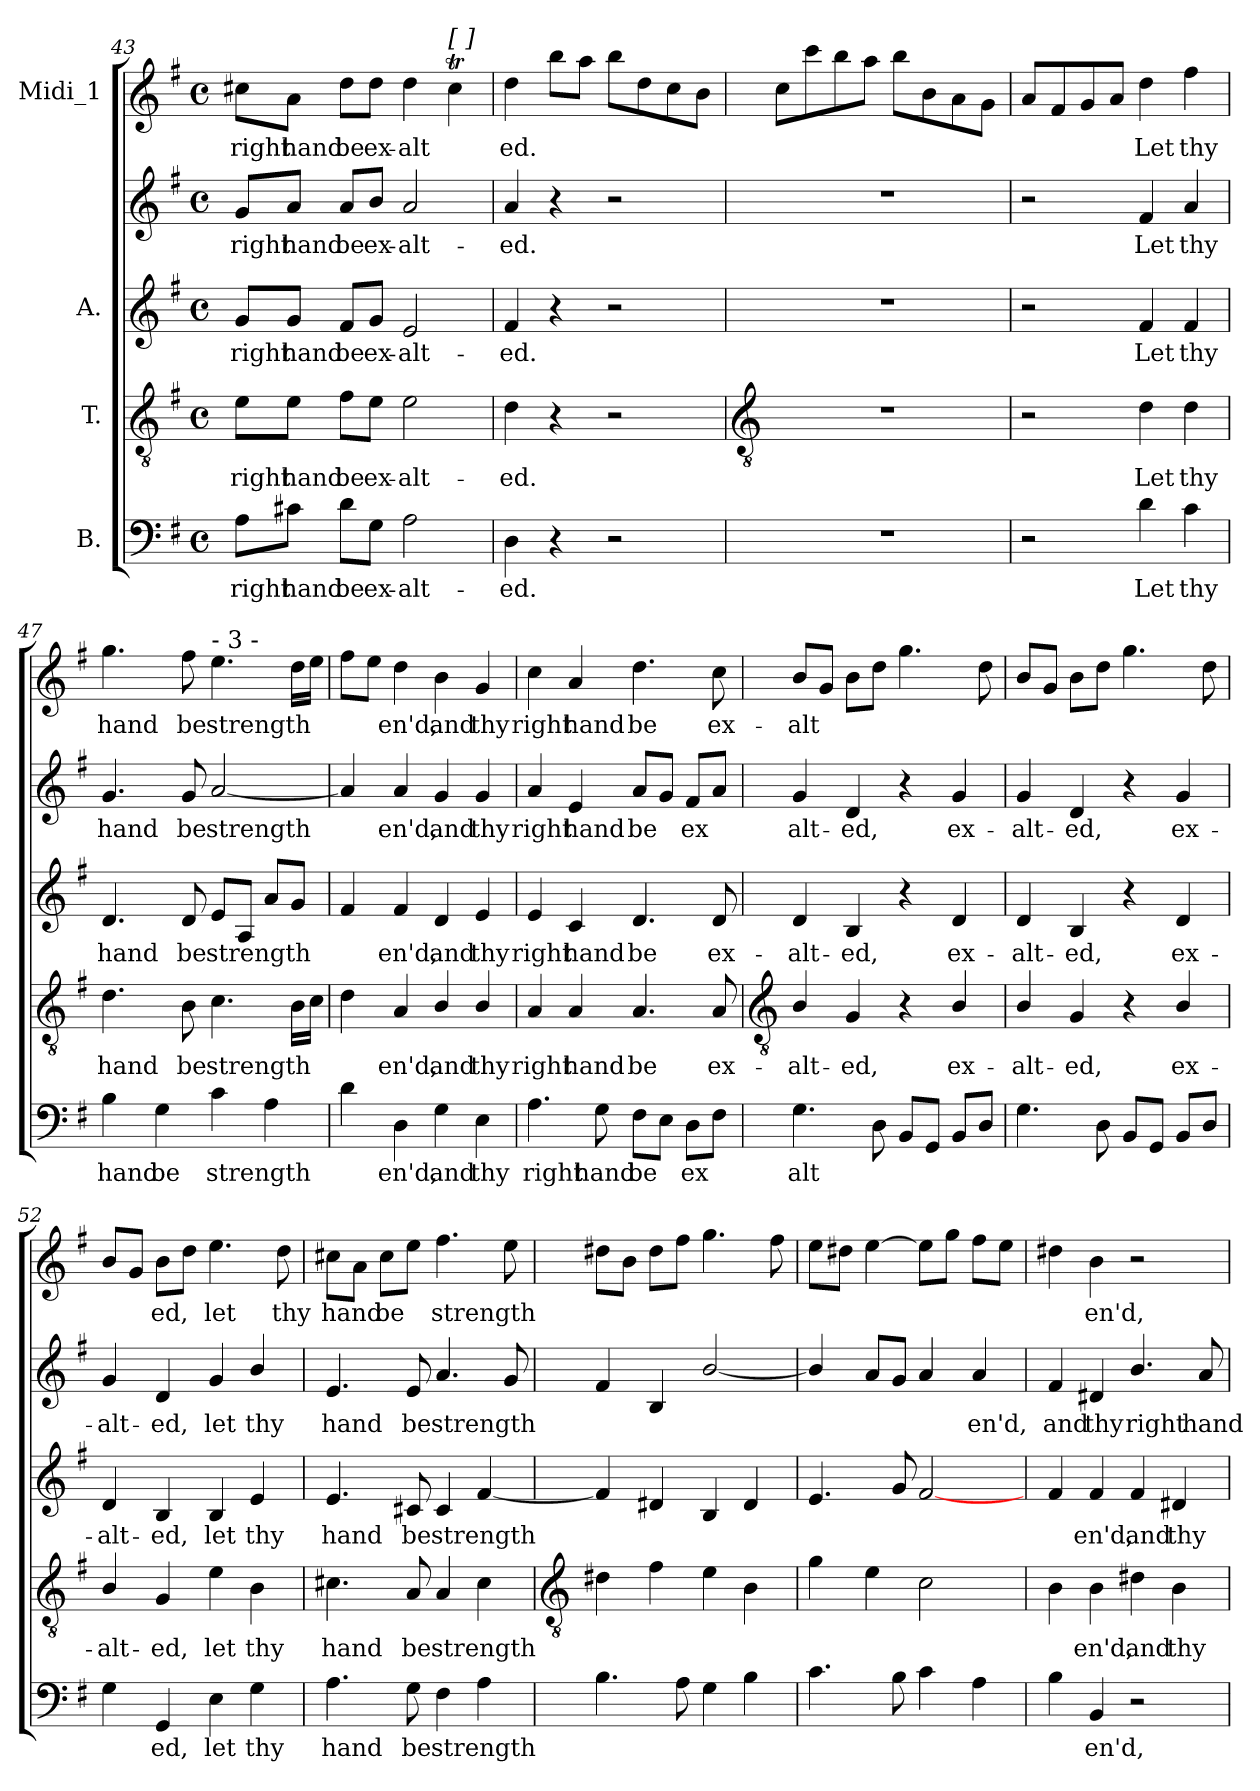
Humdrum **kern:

**kern	**text	**kern	**text	**kern	**text	**kern	**text	**kern	**text
*part4	*part4	*part3	*part3	*part2	*part2	*part2	*part2	*part1	*part1
*staff5	*staff5	*staff4	*staff4	*staff3	*staff3	*staff2	*staff2	*staff1	*staff1
*I"B.	*	*I"T.	*	*I"A.	*	*	*	*I"Midi_1	*
*clefF4	*	*clefGv2	*	*clefG2	*	*clefG2	*	*clefG2	*
*k[f#]	*	*k[f#]	*	*k[f#]	*	*k[f#]	*	*k[f#]	*
*G:	*	*G:	*	*G:	*	*G:	*	*G:	*
*M4/4	*	*M4/4	*	*M4/4	*	*M4/4	*	*M4/4	*
*met(c)	*	*met(c)	*	*met(c)	*	*met(c)	*	*met(c)	*
=43	=43	=43	=43	=43	=43	=43	=43	=43	=43
!	!LO:LY:b	!	!LO:LY:b	!	!LO:LY:b	!	!LO:LY:b	!	!LO:LY:b
8AL	right	8eL	right	8gL	-right	8gL	right	8cc#XL	right
!	!LO:LY:b	!	!LO:LY:b	!	!LO:LY:b	!	!LO:LY:b	!	!LO:LY:b
8c#XJ	hand	8eJ	hand	8gJ	hand	8aJ	hand	8aJ	hand
!	!LO:LY:b	!	!LO:LY:b	!	!LO:LY:b	!	!LO:LY:b	!	!LO:LY:b
8dL	be	8f#L	be	8f#L	be	8aL	be	8ddL	be
!	!LO:LY:b	!	!LO:LY:b	!	!LO:LY:b	!	!LO:LY:b	!	!LO:LY:b
8GJ	ex-	8eJ	ex-	8gJ	ex-	8bJ	ex-	8ddJ	ex-
!	!LO:LY:b	!	!LO:LY:b	!	!LO:LY:b	!	!LO:LY:b	!	!LO:LY:b
2A	-alt-	2e	-alt-	2e	-alt-	2a	-alt-	4dd	-alt
!	!	!	!	!	!	!	!	!LO:TX:a:t=[   ]	!
.	.	.	.	.	.	.	.	4cc#t	.
=44	=44	=44	=44	=44	=44	=44	=44	=44	=44
!	!LO:LY:b	!	!LO:LY:b	!	!LO:LY:b	!	!LO:LY:b	!	!LO:LY:b
4D	-ed.	4d	-ed.	4f#	ed.	4a	-ed.	4dd	ed.
4r	.	4r	.	4r	.	4r	.	8bbL	.
.	.	.	.	.	.	.	.	8aaJ	.
2r	.	2r	.	2r	.	2r	.	8bbL	.
.	.	.	.	.	.	.	.	8dd	.
.	.	.	.	.	.	.	.	8cc	.
.	.	.	.	.	.	.	.	8bJ	.
!!LO:LB:g=z
=45	=45	=45	=45	=45	=45	=45	=45	=45	=45
*	*	*clefGv2	*	*	*	*	*	*	*
1r	.	1r	.	1r	.	1r	.	8ccL	.
.	.	.	.	.	.	.	.	8ccc	.
.	.	.	.	.	.	.	.	8bb	.
.	.	.	.	.	.	.	.	8aaJ	.
.	.	.	.	.	.	.	.	8bbL	.
.	.	.	.	.	.	.	.	8b	.
.	.	.	.	.	.	.	.	8a	.
.	.	.	.	.	.	.	.	8gJ	.
=46	=46	=46	=46	=46	=46	=46	=46	=46	=46
2r	.	2r	.	2r	.	2r	.	8aL	.
.	.	.	.	.	.	.	.	8f#	.
.	.	.	.	.	.	.	.	8g	.
.	.	.	.	.	.	.	.	8aJ	.
!	!LO:LY:b	!	!LO:LY:b	!	!LO:LY:b	!	!LO:LY:b	!	!LO:LY:b
4d	Let	4d	Let	4f#	Let	4f#	Let	4dd	Let
!	!LO:LY:b	!	!LO:LY:b	!	!LO:LY:b	!	!LO:LY:b	!	!LO:LY:b
4c	thy	4d	thy	4f#	thy	4a	thy	4ff#	thy
=47	=47	=47	=47	=47	=47	=47	=47	=47	=47
!	!LO:LY:b	!	!LO:LY:b	!	!LO:LY:b	!	!LO:LY:b	!	!LO:LY:b
4B	hand	4.d	hand	4.d	hand	4.g	hand	4.gg	hand
!	!LO:LY:b	!	!	!	!	!	!	!	!
4G	be	.	.	.	.	.	.	.	.
!	!	!	!LO:LY:b	!	!LO:LY:b	!	!LO:LY:b	!	!LO:LY:b
.	.	8B	be	8d	be	8g	be	8ff#	be
!	!	!	!	!	!	!	!	!LO:TX:a:t=- 3 -	!
!	!LO:LY:b	!	!LO:LY:b	!	!LO:LY:b	!	!LO:LY:b	!	!LO:LY:b
4c	strength	4.c	strength	8eL	strength	[2a	strength	4.ee	strength
.	.	.	.	8AJ	.	.	.	.	.
4A	.	.	.	8aL	.	.	.	.	.
.	.	16BLL	.	8gJ	.	.	.	16ddLL	.
.	.	16cJJ	.	.	.	.	.	16eeJJ	.
=48	=48	=48	=48	=48	=48	=48	=48	=48	=48
4d	.	4d	.	4f#	.	4a]	.	8ff#L	.
.	.	.	.	.	.	.	.	8eeJ	.
!	!LO:LY:b	!	!LO:LY:b	!	!LO:LY:b	!	!LO:LY:b	!	!LO:LY:b
4D	en'd,	4A	en'd,	4f#	en'd,	4a	en'd,	4dd	en'd,
!	!LO:LY:b	!	!LO:LY:b	!	!LO:LY:b	!	!LO:LY:b	!	!LO:LY:b
4G	and	4B/	and	4d	and	4g	and	4b	and
!	!LO:LY:b	!	!LO:LY:b	!	!LO:LY:b	!	!LO:LY:b	!	!LO:LY:b
4E	thy	4B/	thy	4e	thy	4g	thy	4g	thy
=49	=49	=49	=49	=49	=49	=49	=49	=49	=49
!	!LO:LY:b	!	!LO:LY:b	!	!LO:LY:b	!	!LO:LY:b	!	!LO:LY:b
4.A	right	4A	right	4e	right	4a	right	4cc	right
!	!	!	!LO:LY:b	!	!LO:LY:b	!	!LO:LY:b	!	!LO:LY:b
.	.	4A	hand	4c	hand	4e	hand	4a	hand
!	!LO:LY:b	!	!	!	!	!	!	!	!
8G	hand	.	.	.	.	.	.	.	.
!	!LO:LY:b	!	!LO:LY:b	!	!LO:LY:b	!	!LO:LY:b	!	!LO:LY:b
8F#L	be	4.A	be	4.d	be	8aL	be	4.dd	be
8EJ	.	.	.	.	.	8gJ	.	.	.
!	!LO:LY:b	!	!	!	!	!	!LO:LY:b	!	!
8DL	ex	.	.	.	.	8f#L	ex	.	.
!	!	!	!LO:LY:b	!	!LO:LY:b	!	!	!	!LO:LY:b
8F#J	.	8A	ex-	8d	ex-	8aJ	.	8cc	ex-
!!LO:LB:g=z
=50	=50	=50	=50	=50	=50	=50	=50	=50	=50
*	*	*clefGv2	*	*	*	*	*	*	*
!	!LO:LY:b	!	!LO:LY:b	!	!LO:LY:b	!	!LO:LY:b	!	!LO:LY:b
4.G	alt	4B/	-alt-	4d	-alt-	4g	-alt-	8bL	-alt
.	.	.	.	.	.	.	.	8gJ	.
!	!	!	!LO:LY:b	!	!LO:LY:b	!	!LO:LY:b	!	!
.	.	4G/	-ed,	4B	-ed,	4d	-ed,	8bL	.
8D	.	.	.	.	.	.	.	8ddJ	.
8BBL	.	4r	.	4r	.	4r	.	4.gg	.
8GGJ	.	.	.	.	.	.	.	.	.
!	!	!	!LO:LY:b	!	!LO:LY:b	!	!LO:LY:b	!	!
8BBL	.	4B/	ex-	4d	ex-	4g	ex-	.	.
8DJ	.	.	.	.	.	.	.	8dd	.
=51	=51	=51	=51	=51	=51	=51	=51	=51	=51
!	!	!	!LO:LY:b	!	!LO:LY:b	!	!LO:LY:b	!	!
4.G	.	4B/	-alt-	4d	-alt-	4g	-alt-	8bL	.
.	.	.	.	.	.	.	.	8gJ	.
!	!	!	!LO:LY:b	!	!LO:LY:b	!	!LO:LY:b	!	!
.	.	4G/	-ed,	4B	-ed,	4d	-ed,	8bL	.
8D	.	.	.	.	.	.	.	8ddJ	.
8BBL	.	4r	.	4r	.	4r	.	4.gg	.
8GGJ	.	.	.	.	.	.	.	.	.
!	!	!	!LO:LY:b	!	!LO:LY:b	!	!LO:LY:b	!	!
8BBL	.	4B/	ex-	4d	ex-	4g	ex-	.	.
8DJ	.	.	.	.	.	.	.	8dd	.
=52	=52	=52	=52	=52	=52	=52	=52	=52	=52
!	!	!	!LO:LY:b	!	!LO:LY:b	!	!LO:LY:b	!	!
4G	.	4B/	-alt-	4d	alt-	4g	-alt-	8bL	.
.	.	.	.	.	.	.	.	8gJ	.
!	!LO:LY:b	!	!LO:LY:b	!	!LO:LY:b	!	!LO:LY:b	!	!LO:LY:b
4GG	ed,	4G	-ed,	4B	-ed,	4d	-ed,	8bL	ed,
.	.	.	.	.	.	.	.	8ddJ	.
!	!LO:LY:b	!	!LO:LY:b	!	!LO:LY:b	!	!LO:LY:b	!	!LO:LY:b
4E	let	4e	let	4B	let	4g	let	4.ee	let
!	!LO:LY:b	!	!LO:LY:b	!	!LO:LY:b	!	!LO:LY:b	!	!
4G	thy	4B	thy	4e	thy	4b/	thy	.	.
!	!	!	!	!	!	!	!	!	!LO:LY:b
.	.	.	.	.	.	.	.	8dd	thy
=53	=53	=53	=53	=53	=53	=53	=53	=53	=53
!	!LO:LY:b	!	!LO:LY:b	!	!LO:LY:b	!	!LO:LY:b	!	!LO:LY:b
4.A	hand	4.c#X	hand	4.e	hand	4.e	hand	8cc#XL	hand
.	.	.	.	.	.	.	.	8aJ	.
!	!	!	!	!	!	!	!	!	!LO:LY:b
.	.	.	.	.	.	.	.	8cc#L	be
!	!LO:LY:b	!	!LO:LY:b	!	!LO:LY:b	!	!LO:LY:b	!	!
8G	be	8A	be	8c#X	be	8e	be	8eeJ	.
!	!LO:LY:b	!	!LO:LY:b	!	!LO:LY:b	!	!LO:LY:b	!	!LO:LY:b
4F#	strength	4A	strength	4c#	strength	4.a	strength	4.ff#	strength
4A	.	4c#	.	[4f#	.	.	.	.	.
.	.	.	.	.	.	8g	.	8ee	.
!!LO:LB:g=z
=54	=54	=54	=54	=54	=54	=54	=54	=54	=54
*	*	*clefGv2	*	*	*	*	*	*	*
4.B	.	4d#X	.	4f#]	.	4f#/	.	8dd#XL	.
.	.	.	.	.	.	.	.	8bJ	.
.	.	4f#	.	4d#X	.	4B/	.	8dd#L	.
8A	.	.	.	.	.	.	.	8ff#J	.
4G	.	4e	.	4B	.	[2b/	.	4.gg	.
4B	.	4B	.	4d#	.	.	.	.	.
.	.	.	.	.	.	.	.	8ff#	.
=55	=55	=55	=55	=55	=55	=55	=55	=55	=55
4.c	.	4g	.	4.e	.	4b/]	.	8eeL	.
.	.	.	.	.	.	.	.	8dd#XJ	.
.	.	4e	.	.	.	8a/L	.	[4ee	.
8B	.	.	.	8g	.	8g/J	.	.	.
4c	.	2c	.	[2f#	.	4a/	.	8eeL]	.
.	.	.	.	.	.	.	.	8ggJ	.
!	!	!	!	!	!	!	!LO:LY:b	!	!
4A	.	.	.	.	.	4a/	en'd,	8ff#L	.
.	.	.	.	.	.	.	.	8eeJ	.
=56	=56	=56	=56	=56	=56	=56	=56	=56	=56
!	!	!	!	!	!	!	!LO:LY:b	!	!
4B	.	4B	.	4f#	.	4f#/	and	4dd#X	.
!	!LO:LY:b	!	!LO:LY:b	!	!LO:LY:b	!	!LO:LY:b	!	!LO:LY:b
4BB	en'd,	4B	en'd,	4f#	en'd,	4d#X/	thy	4b	en'd,
!	!	!	!LO:LY:b	!	!LO:LY:b	!	!LO:LY:b	!	!
2r	.	4d#X	and	4f#	and	4.b/	right	2r	.
!	!	!	!LO:LY:b	!	!LO:LY:b	!	!	!	!
.	.	4B	thy	4d#X	thy	.	.	.	.
!	!	!	!	!	!	!	!LO:LY:b	!	!
.	.	.	.	.	.	8a/	hand	.	.
=	=	=	=	=	=	=	=	=	=
*-	*-	*-	*-	*-	*-	*-	*-	*-	*-
